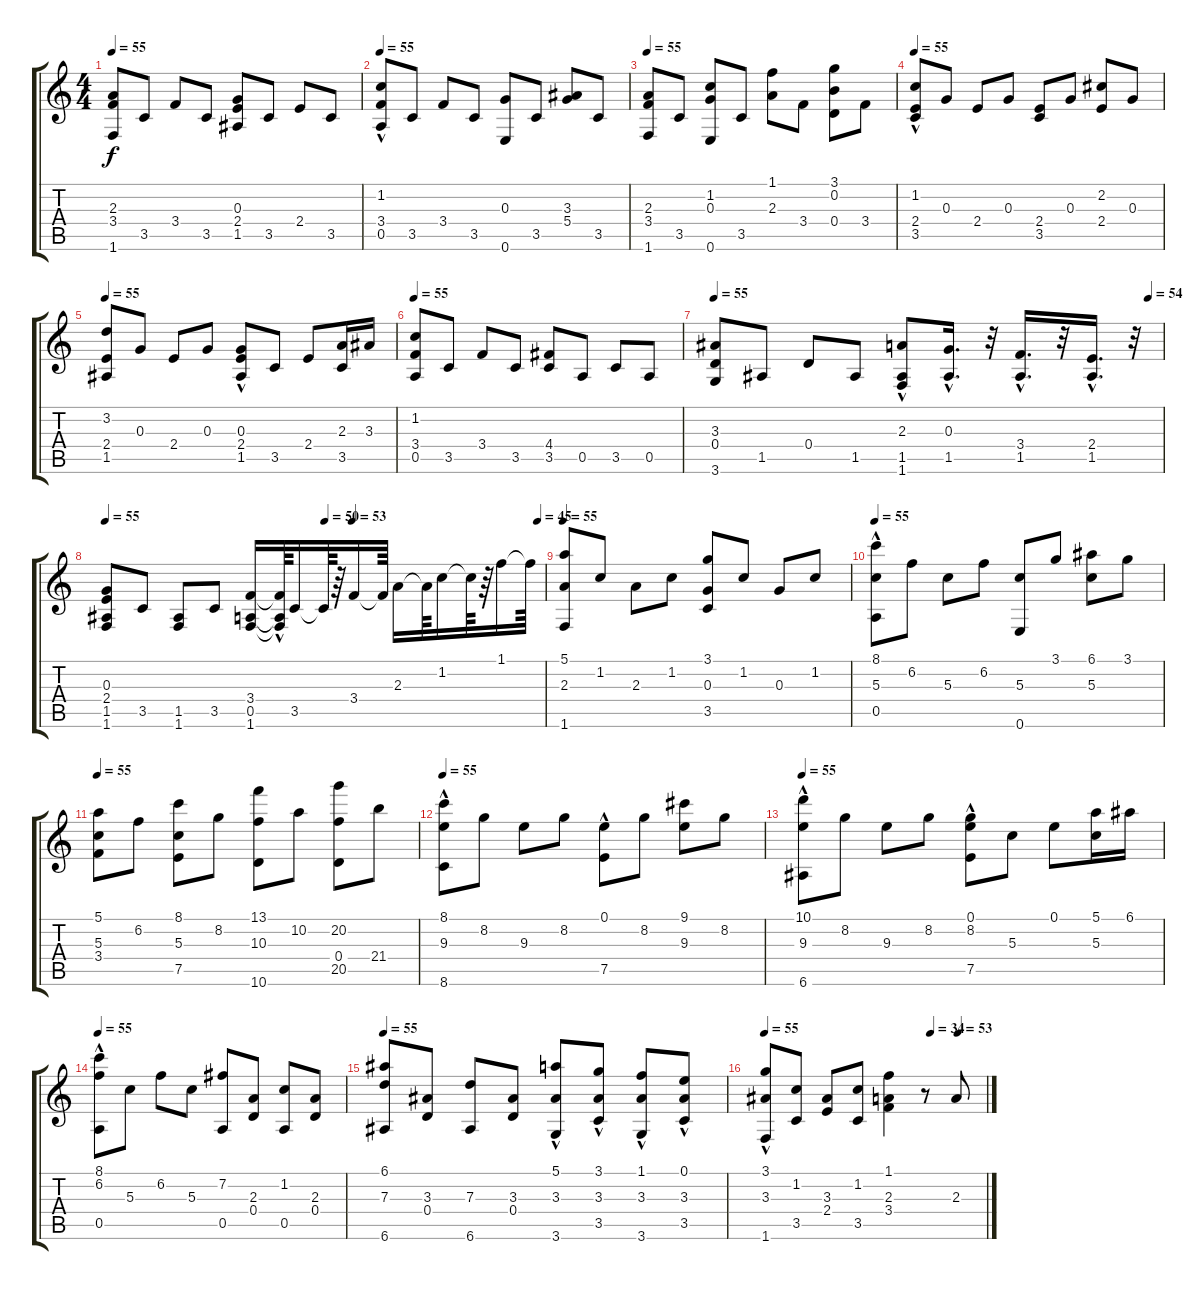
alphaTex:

\track "" {instrument acousticguitarnylon}
\staff {score tabs}
\tuning (E4 B3 G3 D3 A2 E2) {hide}
\ts (4 4)
\tempo 55
\clef g2
\ks c
(2.3 3.4 1.6).8{dy f instrument acousticguitarnylon} 3.5.8 3.4.8 3.5.8 (0.3 2.4 1.5).8 3.5.8 2.4.8 3.5.8 |
\tempo 55
(1.2{hac} 3.4 0.5).8 3.5.8 3.4.8 3.5.8 (0.3 0.6).8 3.5.8 (3.3 5.4).8 3.5.8 |
\tempo 55
(2.3 3.4 1.6).8 3.5.8 (1.2 0.3 0.6).8 3.5.8 (1.1 2.3).8 3.4.8 (3.1 0.2 0.4).8 3.4.8 |
\tempo 55
(1.2{hac} 2.4 3.5).8 0.3.8 2.4.8 0.3.8 (2.4 3.5).8 0.3.8 (2.2 2.4).8 0.3.8 |
\tempo 55
(3.2 2.4 1.5).8 0.3.8 2.4.8 0.3.8 (0.3{hac} 2.4 1.5).8 3.5.8 2.4.8 (2.3 3.5).16 3.3.16 |
\tempo 55
(1.2 3.4 0.5).8 3.5.8 3.4.8 3.5.8 (4.4 3.5).8 0.5.8 3.5.8 0.5.8 |
\tempo 55
\tempo (54 0.96875)
(3.3 0.4 3.6).8 1.5.8 0.4.8 1.5.8 (2.3{hac} 1.5{hac} 1.6).8 (0.3{hac} 1.5{hac}).16{d} r.32 (3.4{hac} 1.5{hac}).16{d} r.32 (2.4{hac} 1.5{hac}).16{d} r.32 |
\tempo 55
\tempo (50 0.5)
\tempo (53 0.5625)
\tempo (45 0.984375)
(0.3 2.4 1.5 1.6).8 3.5.8 (1.5 1.6).8 3.5.8 (3.4 0.5 1.6).16 (3.4{t} 0.5{t} 1.6{hac t}).64 3.5.16 3.5{t}.64 r.64 3.4.16 3.4{t}.64 2.3.16 2.3{t}.64 1.2.16 1.2{t}.64 r.64 1.1.16 1.1{t}.64 |
\tempo 55
(5.1 2.3 1.6).8 1.2.8 2.3.8 1.2.8 (3.1 0.3 3.5).8 1.2.8 0.3.8 1.2.8 |
\tempo 55
(8.1{hac} 5.3 0.5).8 6.2.8 5.3.8 6.2.8 (5.3 0.6).8 3.1.8 (6.1 5.3).8 3.1.8 |
\tempo 55
(5.1 5.3 3.4).8 6.2.8 (8.1 5.3 7.5).8 8.2.8 (13.1 10.3 10.6).8 10.2.8 (20.2 0.4 20.5).8 21.4.8 |
\tempo 55
(8.1{hac} 9.3 8.6{hac}).8 8.2.8 9.3.8 8.2.8 (0.1 7.5{hac}).8 8.2.8 (9.1 9.3).8 8.2.8 |
\tempo 55
(10.1 9.3 6.6{hac}).8 8.2.8 9.3.8 8.2.8 (0.1 8.2{hac} 7.5{hac}).8 5.3.8 0.1.8 (5.1 5.3).16 6.1.16 |
\tempo 55
(8.1 6.2 0.5{hac}).8 5.3.8 6.2.8 5.3.8 (7.2 0.5).8 (2.3 0.4).8 (1.2 0.5).8 (2.3 0.4).8 |
\tempo 55
(6.1 7.3 6.6).8 (3.3 0.4).8 (7.3 6.6).8 (3.3 0.4).8 (5.1{hac} 3.3 3.6).8 (3.1{hac} 3.3 3.5).8 (1.1{hac} 3.3 3.6).8 (0.1{hac} 3.3 3.5).8 |
\tempo 55
\tempo (34 0.75)
\tempo (53 0.875)
(3.1 3.3 1.6{hac}).8 (1.2 3.5).8 (3.3 2.4).8 (1.2 3.5).8 (1.1 2.3 3.4).4 r.8 2.3.8
